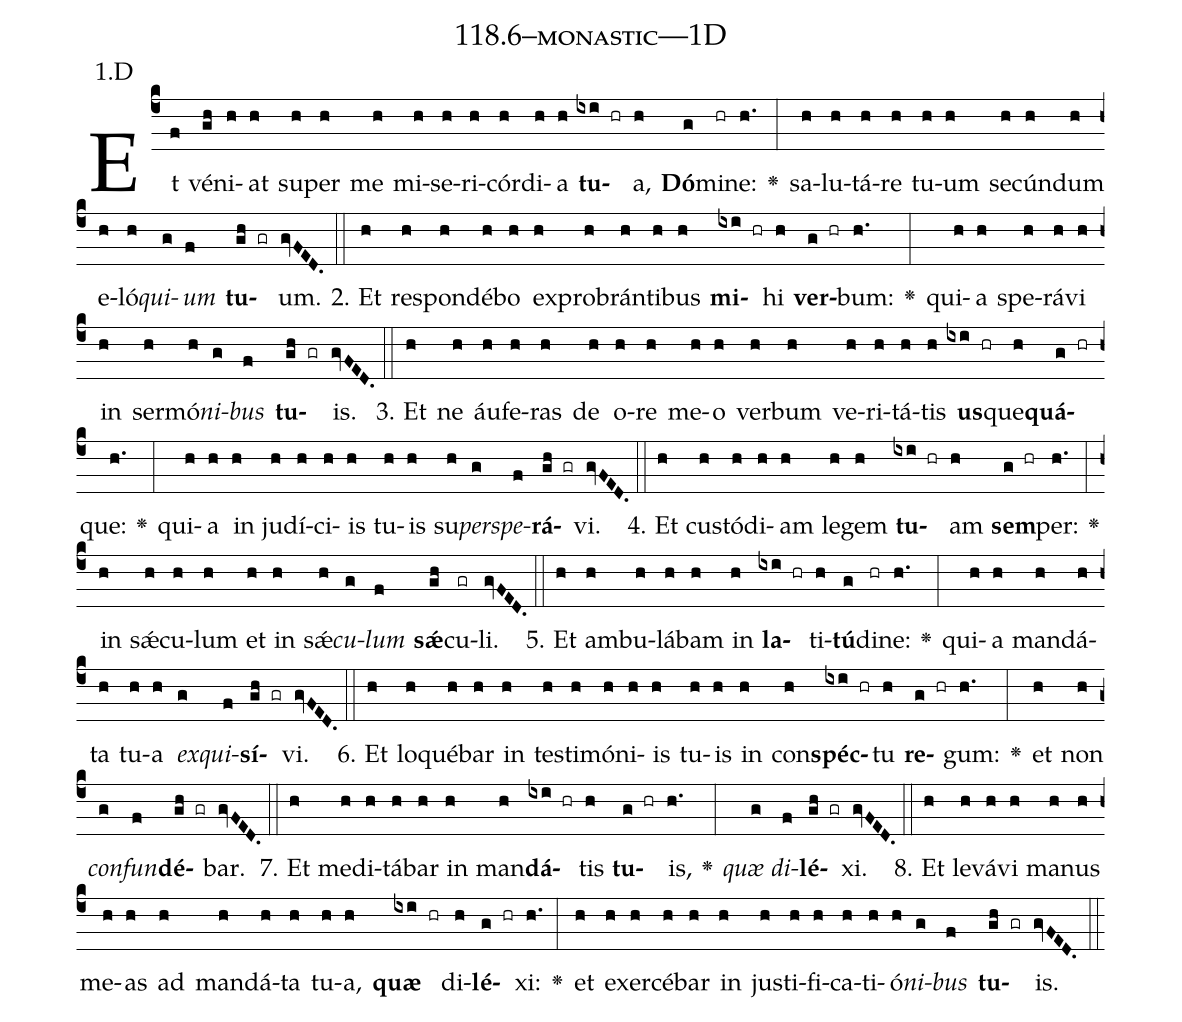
name: 118.6--monastic---1D;
annotation: 1.D;
%%
(c4)Et(f) vé(gh)ni(h)at(h) su(h)per(h) me(h) mi(h)se(h)ri(h)cór(h)di(h)a(h) <b>tu</b>(ixi hr)a,(h) <b>Dó</b>(g)mi(hr)ne:(h.) <v>\greheightstar</v>(:) sa(h)lu(h)tá(h)re(h) tu(h)um(h) se(h)cún(h)dum(h) e(h)ló(h)<i>qui</i>(g)<i>um</i>(f) <b>tu</b>(gh gr)um.(gvFED.) (::)
2. Et(h) re(h)spon(h)dé(h)bo(h) ex(h)pro(h)brán(h)ti(h)bus(h) <b>mi</b>(ixi hr)hi(h) <b>ver</b>(g hr)bum:(h.) <v>\greheightstar</v>(:) qui(h)a(h) spe(h)rá(h)vi(h) in(h) ser(h)mó(h)<i>ni</i>(g)<i>bus</i>(f) <b>tu</b>(gh gr)is.(gvFED.) (::)
3. Et(h) ne(h) áu(h)fe(h)ras(h) de(h) o(h)re(h) me(h)o(h) ver(h)bum(h) ve(h)ri(h)tá(h)tis(h) <b>us</b>(ixi hr)que(h)<b>quá</b>(g hr)que:(h.) <v>\greheightstar</v>(:) qui(h)a(h) in(h) ju(h)dí(h)ci(h)is(h) tu(h)is(h) su(h)<i>per</i>(g)<i>spe</i>(f)<b>rá</b>(gh gr)vi.(gvFED.) (::)
4. Et(h) cus(h)tó(h)di(h)am(h) le(h)gem(h) <b>tu</b>(ixi hr)am(h) <b>sem</b>(g hr)per:(h.) <v>\greheightstar</v>(:) in(h) sǽ(h)cu(h)lum(h) et(h) in(h) sǽ(h)<i>cu</i>(g)<i>lum</i>(f) <b>sǽ</b>(gh)cu(gr)li.(gvFED.) (::)
5. Et(h) am(h)bu(h)lá(h)bam(h) in(h) <b>la</b>(ixi hr)ti(h)<b>tú</b>(g)di(hr)ne:(h.) <v>\greheightstar</v>(:) qui(h)a(h) man(h)dá(h)ta(h) tu(h)a(h) <i>ex</i>(g)<i>qui</i>(f)<b>sí</b>(gh gr)vi.(gvFED.) (::)
6. Et(h) lo(h)qué(h)bar(h) in(h) tes(h)ti(h)mó(h)ni(h)is(h) tu(h)is(h) in(h) con(h)<b>spéc</b>(ixi hr)tu(h) <b>re</b>(g hr)gum:(h.) <v>\greheightstar</v>(:) et(h) non(h) <i>con</i>(g)<i>fun</i>(f)<b>dé</b>(gh gr)bar.(gvFED.) (::)
7. Et(h) me(h)di(h)tá(h)bar(h) in(h) man(h)<b>dá</b>(ixi hr)tis(h) <b>tu</b>(g hr)is,(h.) <v>\greheightstar</v>(:) <i>quæ</i>(g) <i>di</i>(f)<b>lé</b>(gh gr)xi.(gvFED.) (::)
8. Et(h) le(h)vá(h)vi(h) ma(h)nus(h) me(h)as(h) ad(h) man(h)dá(h)ta(h) tu(h)a,(h) <b>quæ</b>(ixi hr) di(h)<b>lé</b>(g hr)xi:(h.) <v>\greheightstar</v>(:) et(h) ex(h)er(h)cé(h)bar(h) in(h) jus(h)ti(h)fi(h)ca(h)ti(h)ó(h)<i>ni</i>(g)<i>bus</i>(f) <b>tu</b>(gh gr)is.(gvFED.) (::)
